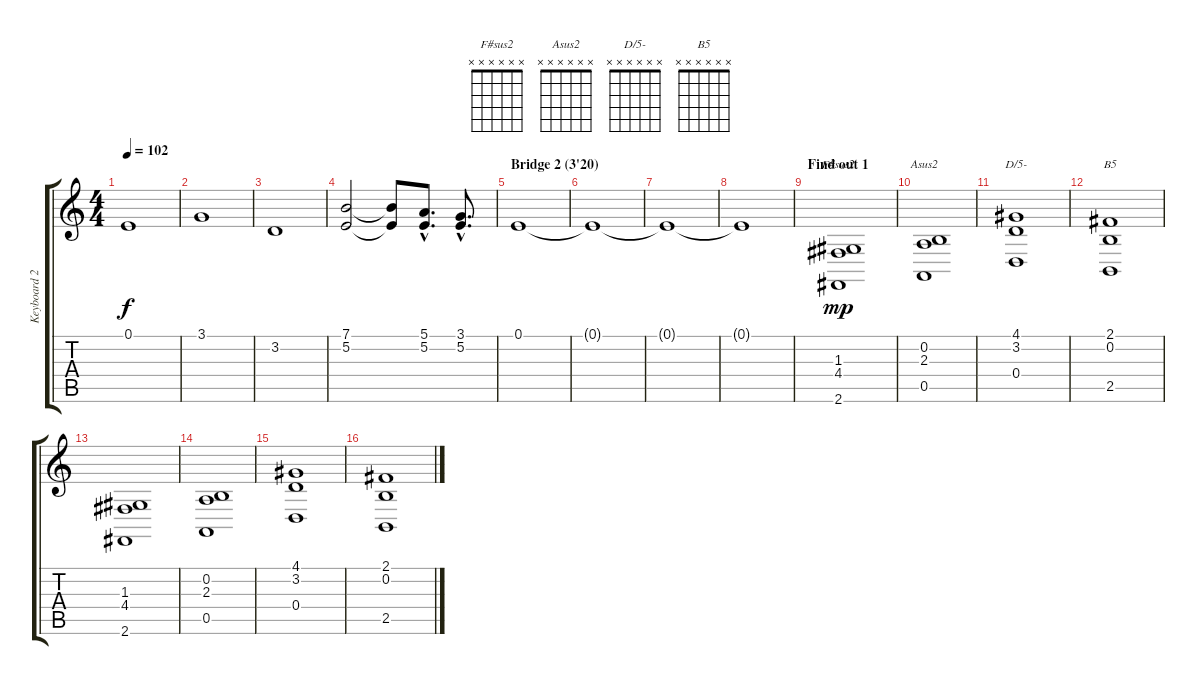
\track ("Keyboard 2" "Keyboard 2") {instrument synthstrings2}
\staff {score tabs}
\tuning (E4 B3 G3 D3 A2 E2) {hide}
\chord ("F#sus2" x x x x x x)
\chord ("Asus2" x x x x x x)
\chord ("D/5-" x x x x x x)
\chord ("B5" x x x x x x)
\ts (4 4)
\tempo 102
\clef g2
\ks c
0.1.1{dy f} |
3.1.1 |
3.2.1 |
(7.1 5.2).2 (7.1{t} 5.2{t}).8 (5.1{hac} 5.2{hac}).8{d} (3.1{hac} 5.2{hac}).8{d} |
\section ("" "Bridge 2 (3'20)")
0.1.1 |
0.1{t}.1 |
0.1{t}.1 |
0.1{t}.1 |
\section ("" "Find out 1")
(1.3 4.4 2.6).1{ch "F#sus2" dy mp volume 13 balance 8 instrument synthstrings2} |
(0.2 2.3 0.5).1{ch "Asus2"} |
(4.1 3.2 0.4).1{ch "D/5-"} |
(2.1 0.2 2.5).1{ch "B5"} |
(1.3 4.4 2.6).1{volume 13 balance 8 instrument synthstrings2} |
(0.2 2.3 0.5).1 |
(4.1 3.2 0.4).1 |
(2.1 0.2 2.5).1
